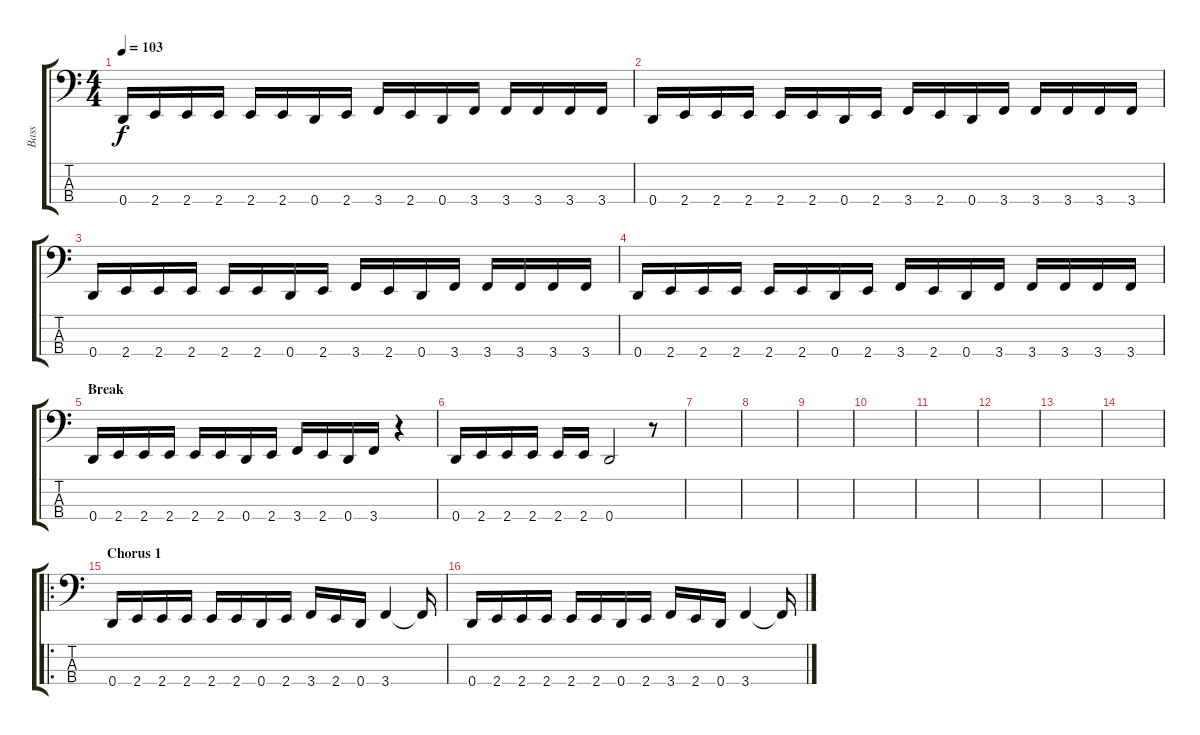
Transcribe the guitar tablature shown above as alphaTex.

\track ("Bass" "Bass") {instrument electricbasspick}
\staff {score tabs}
\tuning (G2 D2 A1 D1) {hide}
\ts (4 4)
\tempo 103
\clef f4
\ks c
0.4.16{dy f} 2.4.16 2.4.16 2.4.16 2.4.16 2.4.16 0.4.16 2.4.16 3.4.16 2.4.16 0.4.16 3.4.16 3.4.16 3.4.16 3.4.16 3.4.16 |
0.4.16 2.4.16 2.4.16 2.4.16 2.4.16 2.4.16 0.4.16 2.4.16 3.4.16 2.4.16 0.4.16 3.4.16 3.4.16 3.4.16 3.4.16 3.4.16 |
0.4.16 2.4.16 2.4.16 2.4.16 2.4.16 2.4.16 0.4.16 2.4.16 3.4.16 2.4.16 0.4.16 3.4.16 3.4.16 3.4.16 3.4.16 3.4.16 |
0.4.16 2.4.16 2.4.16 2.4.16 2.4.16 2.4.16 0.4.16 2.4.16 3.4.16 2.4.16 0.4.16 3.4.16 3.4.16 3.4.16 3.4.16 3.4.16 |
\section ("" "Break")
0.4.16 2.4.16 2.4.16 2.4.16 2.4.16 2.4.16 0.4.16 2.4.16 3.4.16 2.4.16 0.4.16 3.4.16 r.4 |
0.4.16 2.4.16 2.4.16 2.4.16 2.4.16 2.4.16 0.4.2 r.8 |
|
|
|
|
|
|
|
|
\ro
\section ("" "Chorus 1")
0.4.16 2.4.16 2.4.16 2.4.16 2.4.16 2.4.16 0.4.16 2.4.16 3.4.16 2.4.16 0.4.16 3.4.4 3.4{t}.16 |
0.4.16 2.4.16 2.4.16 2.4.16 2.4.16 2.4.16 0.4.16 2.4.16 3.4.16 2.4.16 0.4.16 3.4.4 3.4{t}.16
